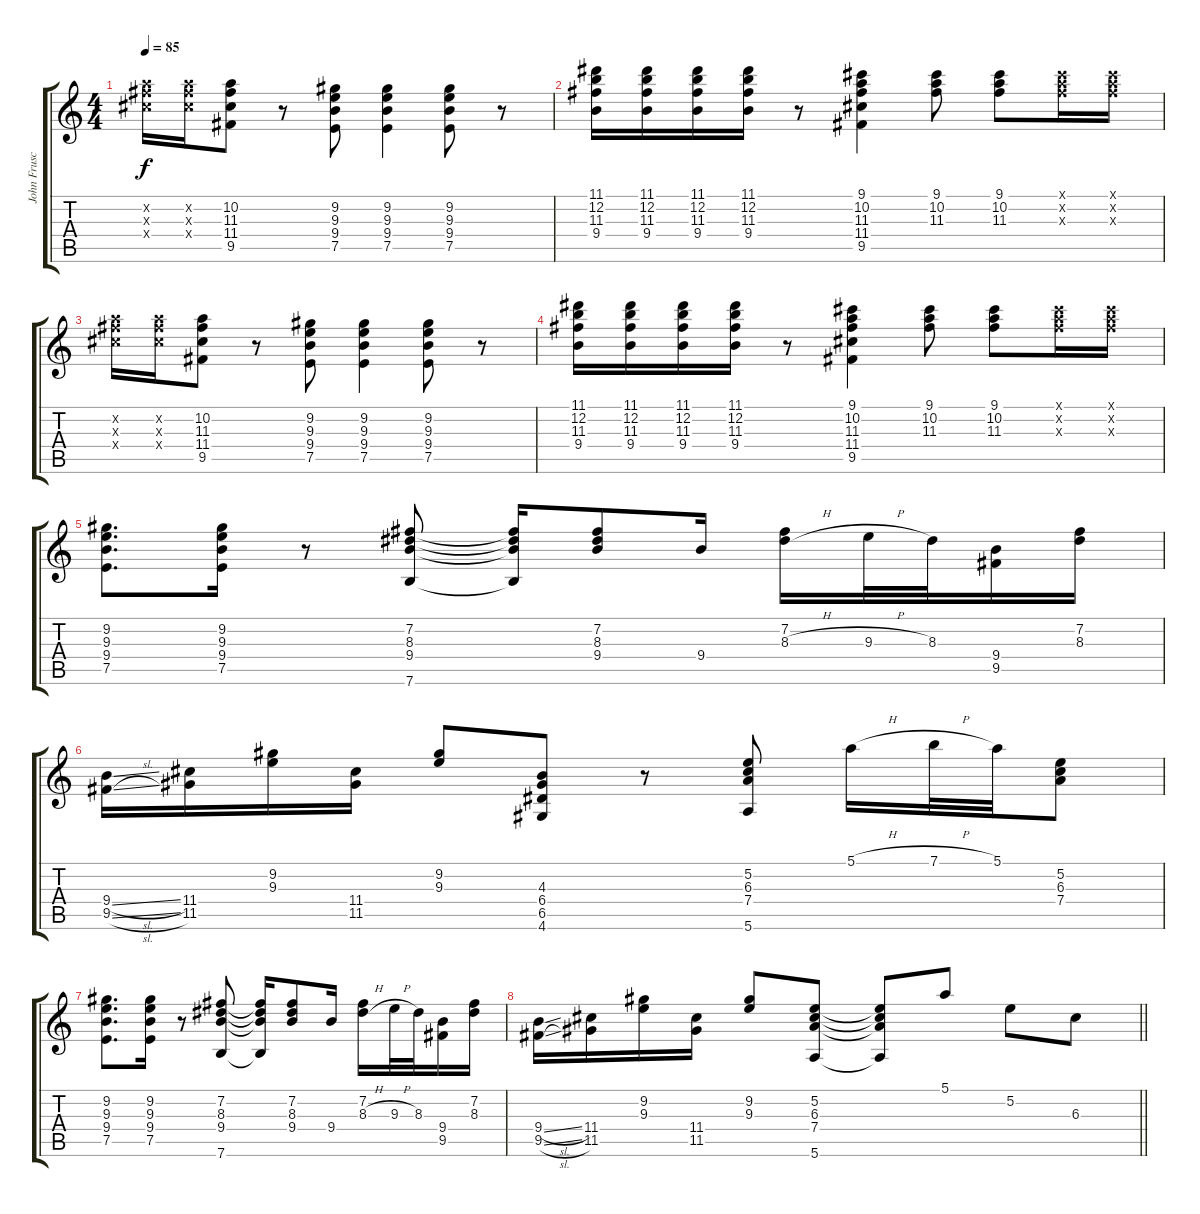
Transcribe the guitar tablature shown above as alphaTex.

\track ("John Frusciante" "John Frusc") {instrument acousticguitarsteel}
\staff {score tabs}
\tuning (E4 B3 G3 D3 A2 E2) {hide}
\ts (4 4)
\tempo 85
\clef g2
\ks c
(10.2{x} 11.3{x} 11.4{x}).16{dy f} (10.2{x} 11.3{x} 11.4{x}).16 (10.2 11.3 11.4 9.5).8 r.8 (9.2 9.3 9.4 7.5).8 (9.2 9.3 9.4 7.5).4 (9.2 9.3 9.4 7.5).8 r.8 |
(11.1 12.2 11.3 9.4).16 (11.1 12.2 11.3 9.4).16 (11.1 12.2 11.3 9.4).16 (11.1 12.2 11.3 9.4).16 r.8 (9.1 10.2 11.3 11.4 9.5).4 (9.1 10.2 11.3).8 (9.1 10.2 11.3).8 (9.1{x} 10.2{x} 11.3{x}).16 (9.1{x} 10.2{x} 11.3{x}).16 |
(10.2{x} 11.3{x} 11.4{x}).16 (10.2{x} 11.3{x} 11.4{x}).16 (10.2 11.3 11.4 9.5).8 r.8 (9.2 9.3 9.4 7.5).8 (9.2 9.3 9.4 7.5).4 (9.2 9.3 9.4 7.5).8 r.8 |
(11.1 12.2 11.3 9.4).16 (11.1 12.2 11.3 9.4).16 (11.1 12.2 11.3 9.4).16 (11.1 12.2 11.3 9.4).16 r.8 (9.1 10.2 11.3 11.4 9.5).4 (9.1 10.2 11.3).8 (9.1 10.2 11.3).8 (9.1{x} 10.2{x} 11.3{x}).16 (9.1{x} 10.2{x} 11.3{x}).16 |
(9.2 9.3 9.4 7.5).8{d} (9.2 9.3 9.4 7.5).16 r.8 (7.2 8.3 9.4 7.6).8 (7.2{t} 8.3{t} 9.4{t} 7.6{t}).16 (7.2 8.3 9.4).8 9.4.16 (7.2 8.3{h}).16 9.3{h}.32 8.3.32 (9.4 9.5).16 (7.2 8.3).16 |
(9.4{sl} 9.5{sl}).16 (11.4 11.5).16 (9.2 9.3).16 (11.4 11.5).16 (9.2 9.3).8 (4.3 6.4 6.5 4.6).8 r.8 (5.2 6.3 7.4 5.6).8 5.1{h}.16 7.1{h}.32 5.1.32 (5.2 6.3 7.4).8 |
(9.2 9.3 9.4 7.5).8{d} (9.2 9.3 9.4 7.5).16 r.8 (7.2 8.3 9.4 7.6).8 (7.2{t} 8.3{t} 9.4{t} 7.6{t}).16 (7.2 8.3 9.4).8 9.4.16 (7.2 8.3{h}).16 9.3{h}.32 8.3.32 (9.4 9.5).16 (7.2 8.3).16 |
\barLineRight lightlight
(9.4{sl} 9.5{sl}).16 (11.4 11.5).16 (9.2 9.3).16 (11.4 11.5).16 (9.2 9.3).8 (5.2 6.3 7.4 5.6).8 (5.2{t} 6.3{t} 7.4{t} 5.6{t}).8 5.1.8 5.2.8 6.3.8
